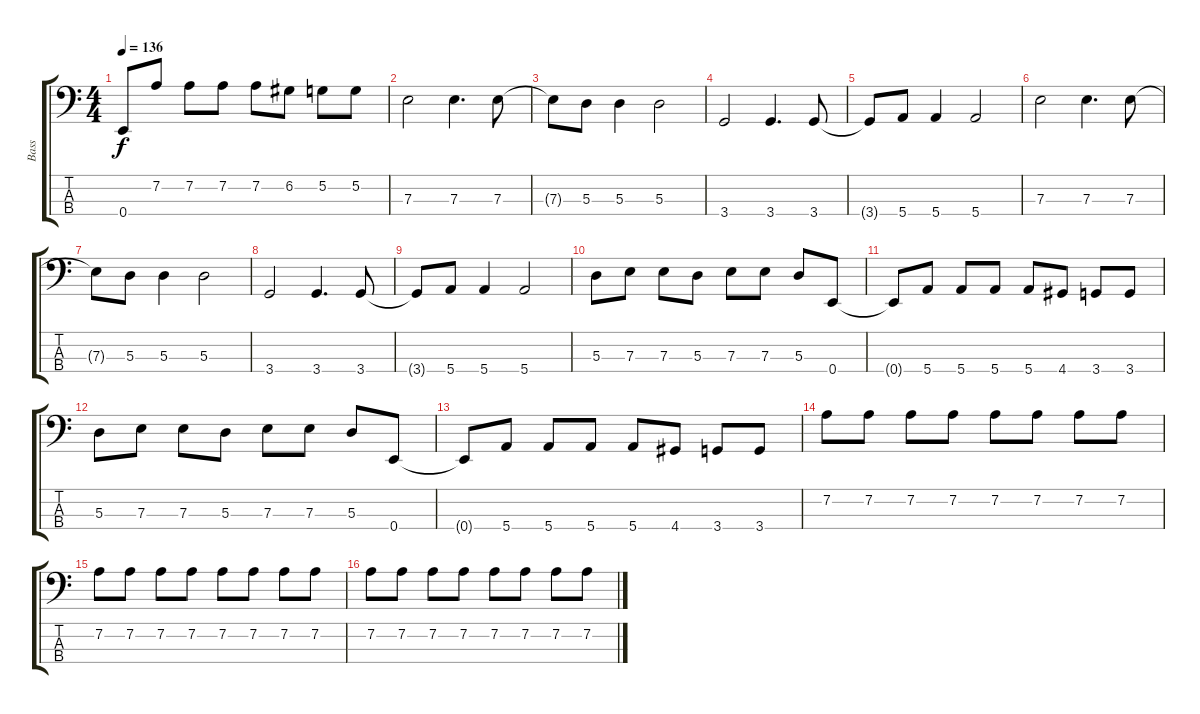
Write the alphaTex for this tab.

\track ("Bass" "Bass") {instrument electricbasspick}
\staff {score tabs}
\tuning (G2 D2 A1 E1) {hide}
\ts (4 4)
\tempo 136
\clef f4
\ks c
0.4{t}.8{dy f} 7.2.8 7.2.8 7.2.8 7.2.8 6.2.8 5.2.8 5.2.8 |
7.3.2 7.3.4{d} 7.3.8 |
7.3{t}.8 5.3.8 5.3.4 5.3.2 |
3.4.2 3.4.4{d} 3.4.8 |
3.4{t}.8 5.4.8 5.4.4 5.4.2 |
7.3.2 7.3.4{d} 7.3.8 |
7.3{t}.8 5.3.8 5.3.4 5.3.2 |
3.4.2 3.4.4{d} 3.4.8 |
3.4{t}.8 5.4.8 5.4.4 5.4.2 |
5.3.8 7.3.8 7.3.8 5.3.8 7.3.8 7.3.8 5.3.8 0.4.8 |
0.4{t}.8 5.4.8 5.4.8 5.4.8 5.4.8 4.4.8 3.4.8 3.4.8 |
5.3.8 7.3.8 7.3.8 5.3.8 7.3.8 7.3.8 5.3.8 0.4.8 |
0.4{t}.8 5.4.8 5.4.8 5.4.8 5.4.8 4.4.8 3.4.8 3.4.8 |
7.2.8 7.2.8 7.2.8 7.2.8 7.2.8 7.2.8 7.2.8 7.2.8 |
7.2.8 7.2.8 7.2.8 7.2.8 7.2.8 7.2.8 7.2.8 7.2.8 |
7.2.8 7.2.8 7.2.8 7.2.8 7.2.8 7.2.8 7.2.8 7.2.8
